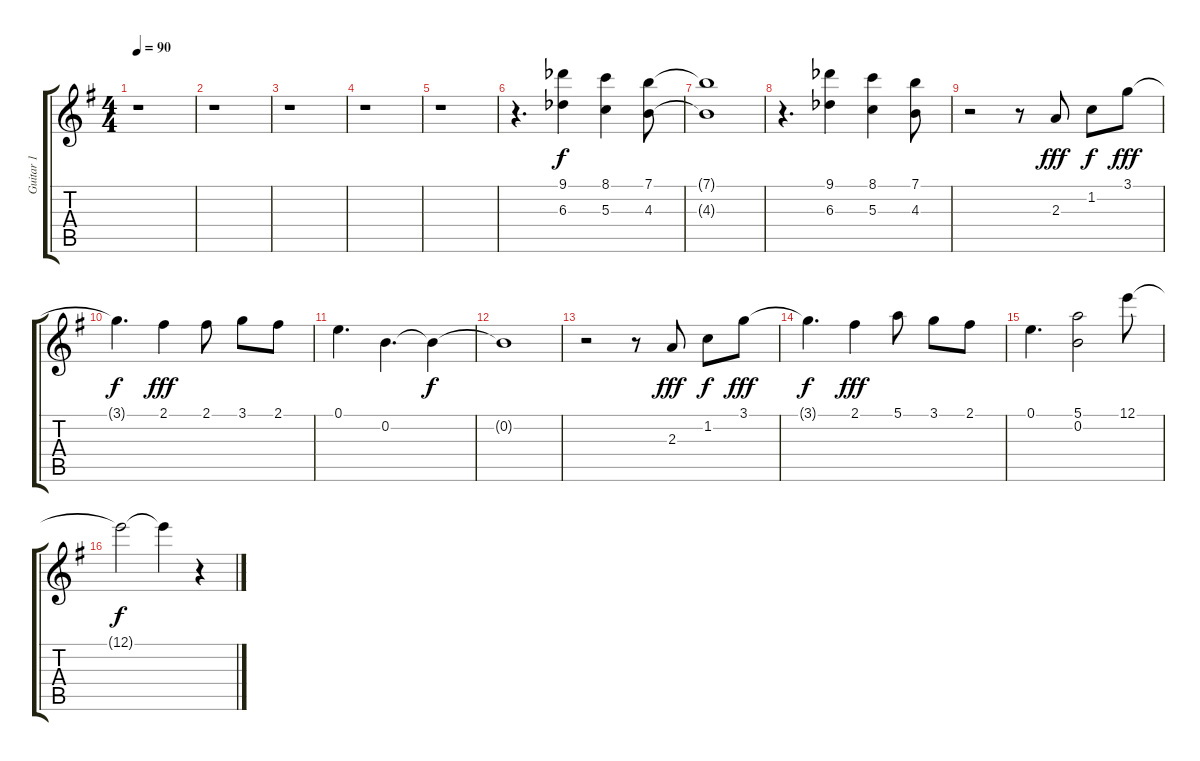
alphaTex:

\track ("Guitar 1" "Guitar 1") {instrument acousticguitarnylon}
\staff {score tabs}
\tuning (E4 B3 G3 D3 A2 E2) {hide}
\ts (4 4)
\tempo 90
\clef g2
\ks g
r.1{dy f} |
r.1 |
r.1 |
r.1 |
r.1 |
r.4{d} (9.1{acc b} 6.3{acc b}).4 (8.1 5.3).4 (7.1 4.3).8 |
(7.1{t} 4.3{t}).1 |
r.4{d} (9.1{acc b} 6.3{acc b}).4 (8.1 5.3).4 (7.1 4.3).8 |
r.2 r.8 2.3.8{dy fff} 1.2.8{dy f} 3.1.8{dy fff} |
3.1{t}.4{d dy f} 2.1.4{dy fff} 2.1.8 3.1.8 2.1.8 |
0.1.4{d} 0.2.4{d} 0.2{t}.4{dy f} |
0.2{t}.1 |
r.2 r.8 2.3.8{dy fff} 1.2.8{dy f} 3.1.8{dy fff} |
3.1{t}.4{d dy f} 2.1.4{dy fff} 5.1.8 3.1.8 2.1.8 |
0.1.4{d} (5.1 0.2).2 12.1.8 |
12.1{t}.2{dy f} 12.1{t}.4 r.4
